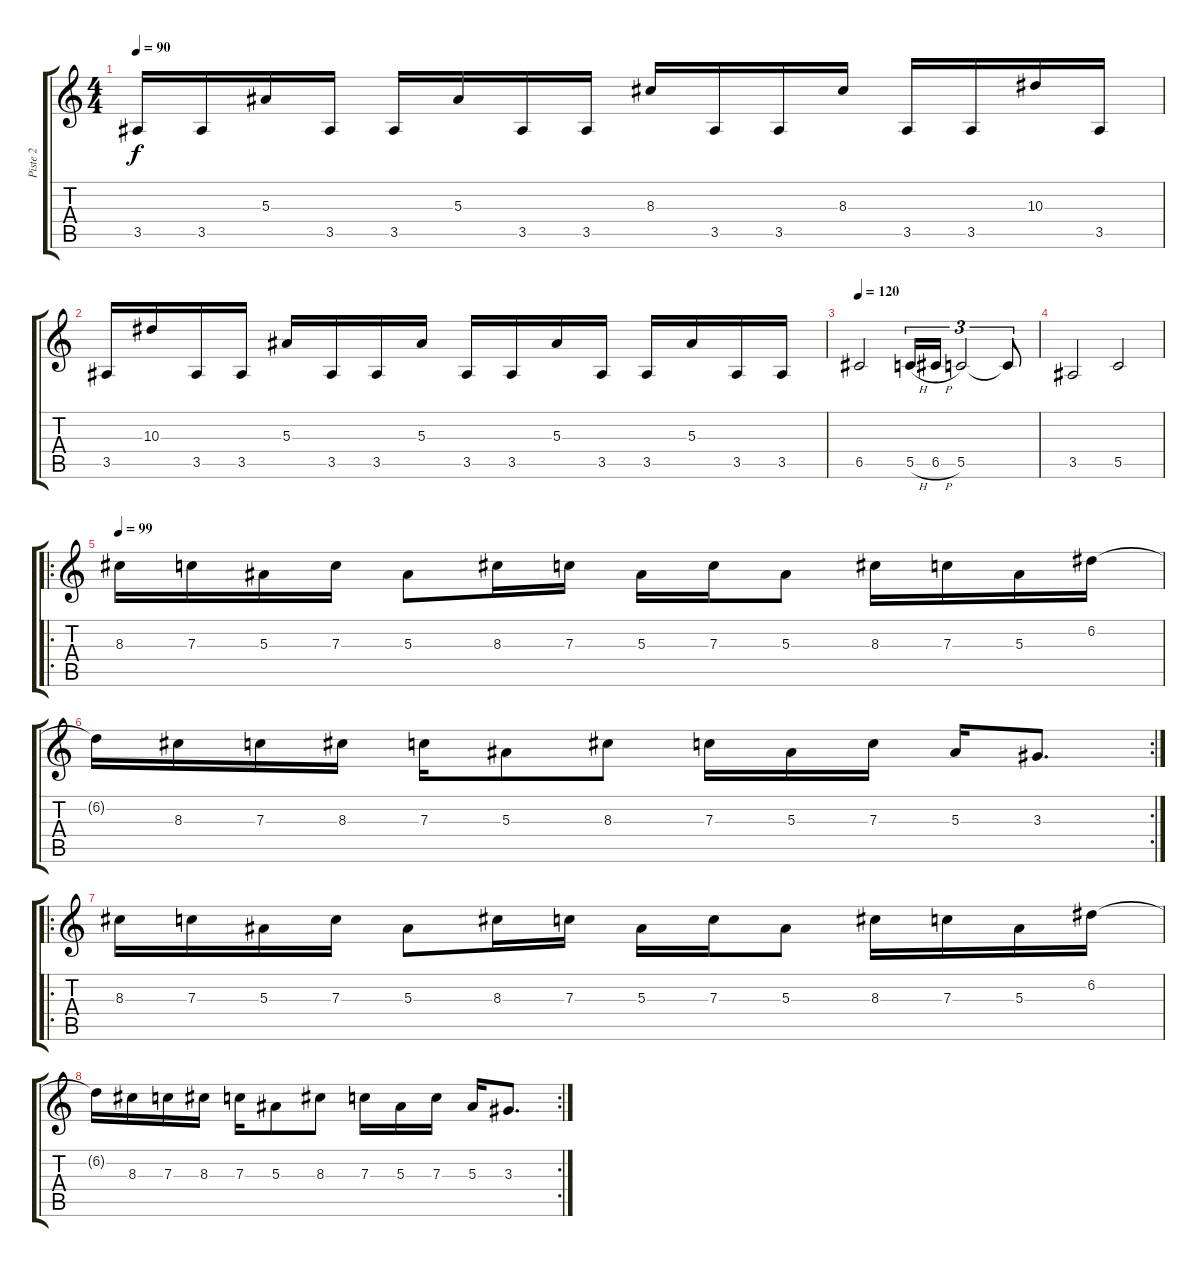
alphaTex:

\track ("Piste 2" "Piste 2") {instrument distortionguitar}
\staff {score tabs}
\tuning (D4 A3 F3 C3 G2 C2) {hide}
\ts (4 4)
\tempo 90
\clef g2
\ks c
3.5.16{dy f} 3.5.16 5.3.16 3.5.16 3.5.16 5.3.16 3.5.16 3.5.16 8.3.16 3.5.16 3.5.16 8.3.16 3.5.16 3.5.16 10.3.16 3.5.16 |
3.5.16 10.3.16 3.5.16 3.5.16 5.3.16 3.5.16 3.5.16 5.3.16 3.5.16 3.5.16 5.3.16 3.5.16 3.5.16 5.3.16 3.5.16 3.5.16 |
\tempo 120
6.5.2 5.5{h}.16{tu (3 2)} 6.5{h}.16{tu (3 2)} 5.5.2{tu (3 2)} 5.5{t}.8{tu (3 2)} |
3.5.2 5.5.2 |
\ro
\tempo 99
8.3.16 7.3.16 5.3.16 7.3.16 5.3.8 8.3.16 7.3.16 5.3.16 7.3.16 5.3.8 8.3.16 7.3.16 5.3.16 6.2.16 |
\rc 2
6.2{t}.16 8.3.16 7.3.16 8.3.16 7.3.16 5.3.8 8.3.8 7.3.16 5.3.16 7.3.16 5.3.16 3.3.8{d} |
\ro
8.3.16 7.3.16 5.3.16 7.3.16 5.3.8 8.3.16 7.3.16 5.3.16 7.3.16 5.3.8 8.3.16 7.3.16 5.3.16 6.2.16 |
\rc 2
6.2{t}.16 8.3.16 7.3.16 8.3.16 7.3.16 5.3.8 8.3.8 7.3.16 5.3.16 7.3.16 5.3.16 3.3.8{d}
